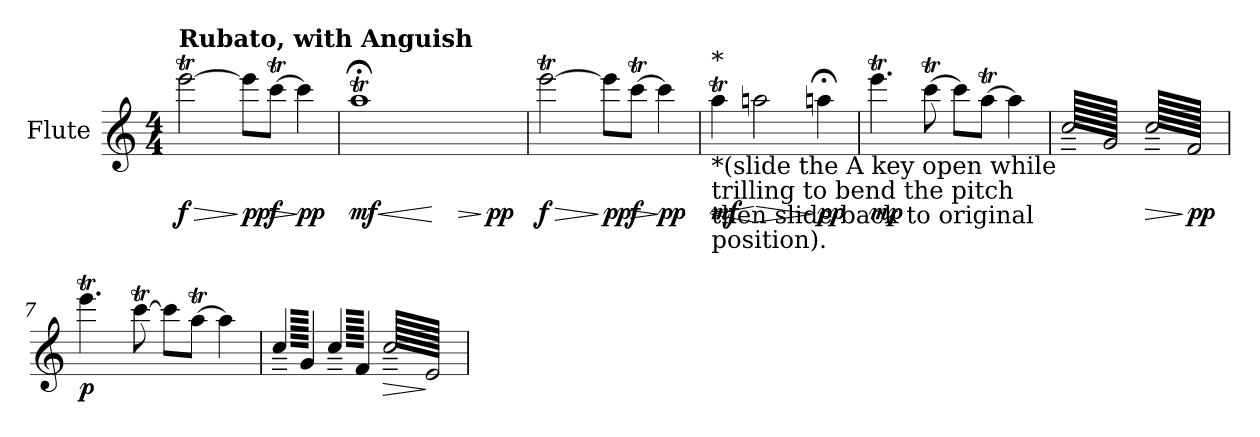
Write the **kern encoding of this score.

**kern	**dynam
*part1	*part1
*staff1	*staff1
*I"Flute	*
*I'Fl.	*
*clefG2	*
*k[]	*
*M4/4	*
*MM56	*
=1	=1
!LO:TX:a:B:t=Rubato, with Anguish	!
!	!LO:HP:b
!	!LO:DY:n=1:b
[2eeet\	> f
!	!LO:DY:n=2:b
8eeeTTT\L]	] pp
!	!LO:HP:b
!	!LO:DY:n=3:b
[8cccT\J	> f
!	!LO:DY:n=4:b
4cccTTT\]	] pp
=2	=2
*^	*
!	!	!LO:DY:b
1aa;<TZ	8ryy	mf
!	!	!LO:HP:b
.	4.ryy	<
.	8rddyy	[
!	!	!LO:HP:b
.	8rffyy	>
!	!	!LO:DY:n=1:b
.	4rffyy	] pp
=3	=3	=3
!	!	!LO:HP:b
!	!	!LO:DY:n=1:b
*v	*v	*
[2eeet\	> f
!	!LO:DY:n=2:b
8eeeTTT\L]	] pp
!	!LO:HP:b
!	!LO:DY:n=3:b
[8cccT\J	> f
!	!LO:DY:n=4:b
4cccTTT\]	] pp
=4	=4
!LO:TX:t=*	!
!LO:TX:b:t=*(slide the A key open while	!
!LO:TX:b:t=trilling to bend the pitch	!
!LO:TX:b:t=then slide back to original	!
!LO:TX:b:t=position).	!
!	!LO:HP:b
!	!LO:DY:n=1:b
4aaT\	< mf
!	!LO:HP:n=1:b
2aan\	[ >
!	!LO:DY:n=2:b
4aanTTT;<Z\	] pp
!!LO:LB:g=z
=5	=5
!	!LO:DY:b
4.eeet\	mp
[8cccT\	.
8cccTTT\L]	.
[8aaT\J	.
4aaTTT\]	.
=6	=6
*tremolo	*
128cc~/LLLLL	.
128g/	.
128cc~/	.
128g/	.
128cc~/	.
128g/	.
128cc~/	.
128g/	.
128cc~/	.
128g/	.
128cc~/	.
128g/	.
128cc~/	.
128g/	.
128cc~/	.
128g/	.
128cc~/	.
128g/	.
128cc~/	.
128g/	.
128cc~/	.
128g/	.
128cc~/	.
128g/	.
128cc~/	.
128g/	.
128cc~/	.
128g/	.
128cc~/	.
128g/	.
128cc~/	.
128g/	.
128cc~/	.
128g/	.
128cc~/	.
128g/	.
128cc~/	.
128g/	.
128cc~/	.
128g/	.
128cc~/	.
128g/	.
128cc~/	.
128g/	.
128cc~/	.
128g/	.
128cc~/	.
128g/	.
128cc~/	.
128g/	.
128cc~/	.
128g/	.
128cc~/	.
128g/	.
128cc~/	.
128g/	.
128cc~/	.
128g/	.
128cc~/	.
128g/	.
128cc~/	.
128g/	.
128cc~/	.
128g/JJJJJ	.
!	!LO:HP:b
128cc~/LLLLL	>
128f;<Z/	.
128cc~/	.
128f;<Z/	.
128cc~/	.
128f;<Z/	.
128cc~/	.
128f;<Z/	.
128cc~/	.
128f;<Z/	.
128cc~/	.
128f;<Z/	.
128cc~/	.
128f;<Z/	.
128cc~/	.
128f;<Z/	.
128cc~/	.
128f;<Z/	.
128cc~/	.
128f;<Z/	.
128cc~/	.
128f;<Z/	.
128cc~/	.
128f;<Z/	.
128cc~/	.
128f;<Z/	.
128cc~/	.
128f;<Z/	.
128cc~/	.
128f;<Z/	.
128cc~/	.
128f;<Z/	.
!	!LO:DY:n=1:b
128cc~/	] pp
128f;<Z/	.
128cc~/	.
128f;<Z/	.
128cc~/	.
128f;<Z/	.
128cc~/	.
128f;<Z/	.
128cc~/	.
128f;<Z/	.
128cc~/	.
128f;<Z/	.
128cc~/	.
128f;<Z/	.
128cc~/	.
128f;<Z/	.
128cc~/	.
128f;<Z/	.
128cc~/	.
128f;<Z/	.
128cc~/	.
128f;<Z/	.
128cc~/	.
128f;<Z/	.
128cc~/	.
128f;<Z/	.
128cc~/	.
128f;<Z/	.
128cc~/	.
128f;<Z/	.
128cc~/	.
128f;<Z/JJJJJ	.
*Xtremolo	*
=7	=7
!	!LO:DY:b
4.eeet\	p
.	.
.	.
.	.
.	.
.	.
.	.
.	.
.	.
.	.
.	.
.	.
.	.
.	.
.	.
.	.
.	.
.	.
.	.
.	.
.	.
.	.
.	.
.	.
.	.
.	.
.	.
.	.
.	.
.	.
.	.
.	.
[8cccT\	.
8cccTTT\L]	.
[8aaT\J	.
4aaTTT\]	.
=8	=8
*tremolo	*
(<128cc~/LLLLL	.
128g/)	.
128cc~/	.
128g/)	.
128cc~/	.
128g/)	.
128cc~/	.
128g/)	.
128cc~/	.
128g/)	.
128cc~/	.
128g/)	.
128cc~/	.
128g/)	.
128cc~/	.
128g/)	.
128cc~/	.
128g/)	.
128cc~/	.
128g/)	.
128cc~/	.
128g/)	.
128cc~/	.
128g/)	.
128cc~/	.
128g/)	.
128cc~/	.
128g/)	.
128cc~/	.
128g/)	.
128cc~/	.
128g/)JJJJJ	.
(<128cc~/LLLLL	.
128f/)	.
128cc~/	.
128f/)	.
128cc~/	.
128f/)	.
128cc~/	.
128f/)	.
128cc~/	.
128f/)	.
128cc~/	.
128f/)	.
128cc~/	.
128f/)	.
128cc~/	.
128f/)	.
128cc~/	.
128f/)	.
128cc~/	.
128f/)	.
128cc~/	.
128f/)	.
128cc~/	.
128f/)	.
128cc~/	.
128f/)	.
128cc~/	.
128f/)	.
128cc~/	.
128f/)	.
128cc~/	.
128f/)JJJJJ	.
!	!LO:HP:b
(<128cc~/LLLLL	>
128e;<Z/)	.
128cc~/	.
128e;<Z/)	.
128cc~/	.
128e;<Z/)	.
128cc~/	.
128e;<Z/)	.
128cc~/	.
128e;<Z/)	.
128cc~/	.
128e;<Z/)	.
128cc~/	.
128e;<Z/)	.
128cc~/	.
128e;<Z/)	.
128cc~/	.
128e;<Z/)	.
128cc~/	.
128e;<Z/)	.
128cc~/	.
128e;<Z/)	.
128cc~/	.
128e;<Z/)	.
128cc~/	.
128e;<Z/)	.
128cc~/	.
128e;<Z/)	.
128cc~/	.
128e;<Z/)	.
128cc~/	.
128e;<Z/)	.
!	!LO:DY:n=1:b
128cc~/	] other-dynamics
128e;<Z/)	.
128cc~/	.
128e;<Z/)	.
128cc~/	.
128e;<Z/)	.
128cc~/	.
128e;<Z/)	.
128cc~/	.
128e;<Z/)	.
128cc~/	.
128e;<Z/)	.
128cc~/	.
128e;<Z/)	.
128cc~/	.
128e;<Z/)	.
128cc~/	.
128e;<Z/)	.
128cc~/	.
128e;<Z/)	.
128cc~/	.
128e;<Z/)	.
128cc~/	.
128e;<Z/)	.
128cc~/	.
128e;<Z/)	.
128cc~/	.
128e;<Z/)	.
128cc~/	.
128e;<Z/)	.
128cc~/	.
128e;<Z/)JJJJJ	.
*Xtremolo	*
.	.
.	.
.	.
.	.
.	.
.	.
.	.
.	.
.	.
.	.
.	.
.	.
.	.
.	.
.	.
.	.
.	.
.	.
.	.
.	.
.	.
.	.
.	.
.	.
.	.
.	.
.	.
.	.
.	.
.	.
.	.
.	.
=	=
*-	*-
